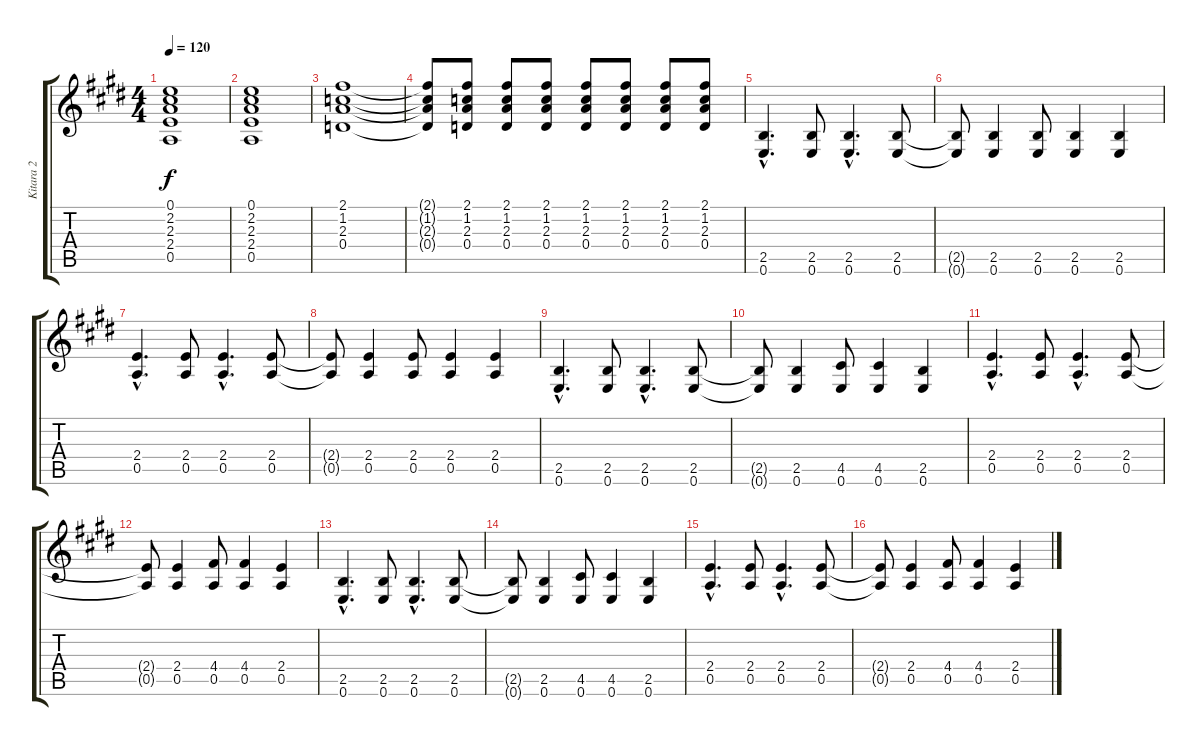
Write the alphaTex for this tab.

\track ("Kitara 2" "Kitara 2") {instrument electricguitarclean}
\staff {score tabs}
\tuning (E4 B3 G3 D3 A2 E2) {hide}
\ts (4 4)
\tempo 120
\clef g2
\ks e
(0.1 2.2 2.3 2.4 0.5).1{dy f} |
(0.1 2.2 2.3 2.4 0.5).1 |
(2.1 1.2 2.3 0.4).1 |
(2.1{t} 1.2{t} 2.3{t} 0.4{t}).8 (2.1 1.2 2.3 0.4).8 (2.1 1.2 2.3 0.4).8 (2.1 1.2 2.3 0.4).8 (2.1 1.2 2.3 0.4).8 (2.1 1.2 2.3 0.4).8 (2.1 1.2 2.3 0.4).8 (2.1 1.2 2.3 0.4).8 |
(2.5{hac} 0.6{hac}).4{d} (2.5 0.6).8 (2.5{hac} 0.6{hac}).4{d} (2.5 0.6).8 |
(2.5{t} 0.6{t}).8 (2.5 0.6).4 (2.5 0.6).8 (2.5 0.6).4 (2.5 0.6).4 |
(2.4{hac} 0.5{hac}).4{d} (2.4 0.5).8 (2.4{hac} 0.5{hac}).4{d} (2.4 0.5).8 |
(2.4{t} 0.5{t}).8 (2.4 0.5).4 (2.4 0.5).8 (2.4 0.5).4 (2.4 0.5).4 |
(2.5{hac} 0.6{hac}).4{d} (2.5 0.6).8 (2.5{hac} 0.6{hac}).4{d} (2.5 0.6).8 |
(2.5{t} 0.6{t}).8 (2.5 0.6).4 (4.5 0.6).8 (4.5 0.6).4 (2.5 0.6).4 |
(2.4{hac} 0.5{hac}).4{d} (2.4 0.5).8 (2.4{hac} 0.5{hac}).4{d} (2.4 0.5).8 |
(2.4{t} 0.5{t}).8 (2.4 0.5).4 (4.4 0.5).8 (4.4 0.5).4 (2.4 0.5).4 |
(2.5{hac} 0.6{hac}).4{d} (2.5 0.6).8 (2.5{hac} 0.6{hac}).4{d} (2.5 0.6).8 |
(2.5{t} 0.6{t}).8 (2.5 0.6).4 (4.5 0.6).8 (4.5 0.6).4 (2.5 0.6).4 |
(2.4{hac} 0.5{hac}).4{d} (2.4 0.5).8 (2.4{hac} 0.5{hac}).4{d} (2.4 0.5).8 |
(2.4{t} 0.5{t}).8 (2.4 0.5).4 (4.4 0.5).8 (4.4 0.5).4 (2.4 0.5).4
